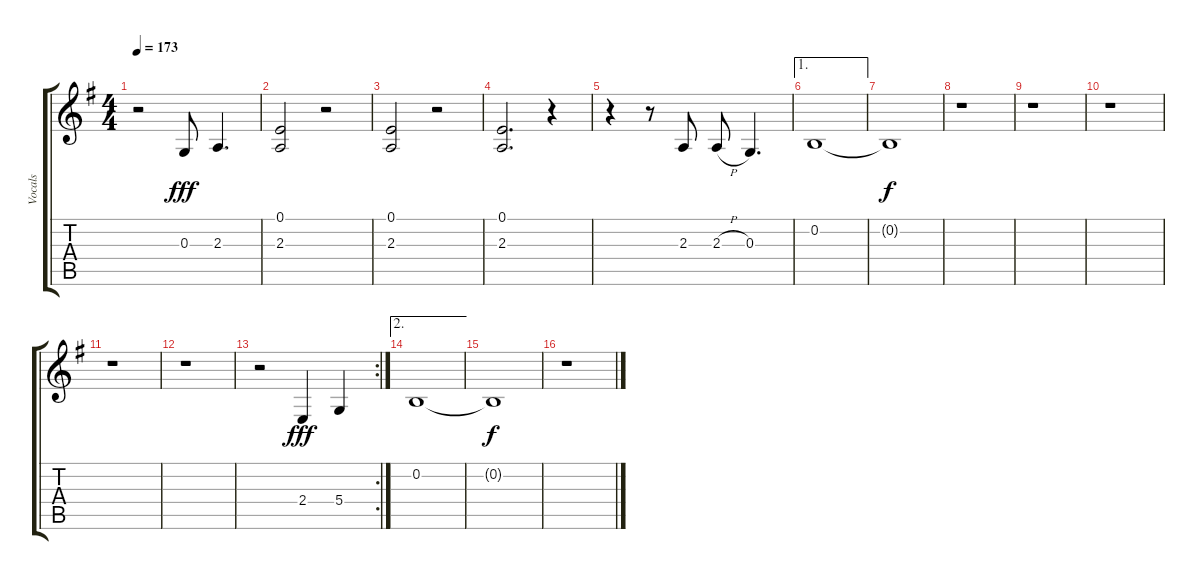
\track ("Vocals" "Vocals") {instrument tenorsax}
\staff {score tabs}
\tuning (E4 B3 G3 D3 A2 E2) {hide}
\ts (4 4)
\tempo 173
\clef g2
\ks g
r.2{dy fff} 0.3.8 2.3.4{d} |
(0.1 2.3).2 r.2 |
(0.1 2.3).2 r.2 |
(0.1 2.3).2{d} r.4 |
r.4 r.8 2.3.8 2.3{h}.8 0.3.4{d} |
\ae 1
0.2.1 |
0.2{t}.1{dy f} |
r.1 |
r.1 |
r.1 |
r.1 |
r.1 |
\rc 2
r.2 2.4.4{dy fff} 5.4.4 |
\ae 2
0.2.1 |
0.2{t}.1{dy f} |
r.1
